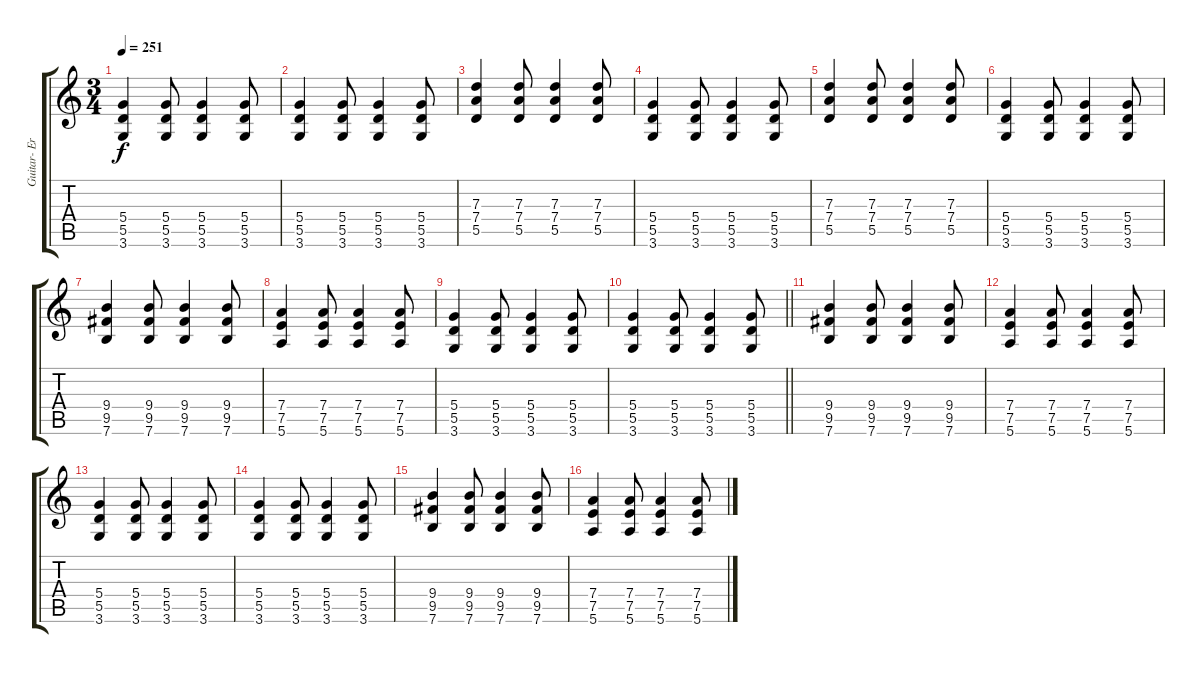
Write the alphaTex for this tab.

\track ("Guitar- Erik" "Guitar- Er") {instrument overdrivenguitar}
\staff {score tabs}
\tuning (E4 B3 G3 D3 A2 E2) {hide}
\ts (3 4)
\tempo 251
\clef g2
\ks c
(5.4 5.5 3.6).4{dy f} (5.4 5.5 3.6).8 (5.4 5.5 3.6).4 (5.4 5.5 3.6).8 |
(5.4 5.5 3.6).4 (5.4 5.5 3.6).8 (5.4 5.5 3.6).4 (5.4 5.5 3.6).8 |
(7.3 7.4 5.5).4 (7.3 7.4 5.5).8 (7.3 7.4 5.5).4 (7.3 7.4 5.5).8 |
(5.4 5.5 3.6).4 (5.4 5.5 3.6).8 (5.4 5.5 3.6).4 (5.4 5.5 3.6).8 |
(7.3 7.4 5.5).4 (7.3 7.4 5.5).8 (7.3 7.4 5.5).4 (7.3 7.4 5.5).8 |
(5.4 5.5 3.6).4 (5.4 5.5 3.6).8 (5.4 5.5 3.6).4 (5.4 5.5 3.6).8 |
(9.4 9.5 7.6).4 (9.4 9.5 7.6).8 (9.4 9.5 7.6).4 (9.4 9.5 7.6).8 |
(7.4 7.5 5.6).4 (7.4 7.5 5.6).8 (7.4 7.5 5.6).4 (7.4 7.5 5.6).8 |
(5.4 5.5 3.6).4 (5.4 5.5 3.6).8 (5.4 5.5 3.6).4 (5.4 5.5 3.6).8 |
\barLineRight lightlight
(5.4 5.5 3.6).4 (5.4 5.5 3.6).8 (5.4 5.5 3.6).4 (5.4 5.5 3.6).8 |
(9.4 9.5 7.6).4 (9.4 9.5 7.6).8 (9.4 9.5 7.6).4 (9.4 9.5 7.6).8 |
(7.4 7.5 5.6).4 (7.4 7.5 5.6).8 (7.4 7.5 5.6).4 (7.4 7.5 5.6).8 |
(5.4 5.5 3.6).4 (5.4 5.5 3.6).8 (5.4 5.5 3.6).4 (5.4 5.5 3.6).8 |
(5.4 5.5 3.6).4 (5.4 5.5 3.6).8 (5.4 5.5 3.6).4 (5.4 5.5 3.6).8 |
(9.4 9.5 7.6).4 (9.4 9.5 7.6).8 (9.4 9.5 7.6).4 (9.4 9.5 7.6).8 |
(7.4 7.5 5.6).4 (7.4 7.5 5.6).8 (7.4 7.5 5.6).4 (7.4 7.5 5.6).8
